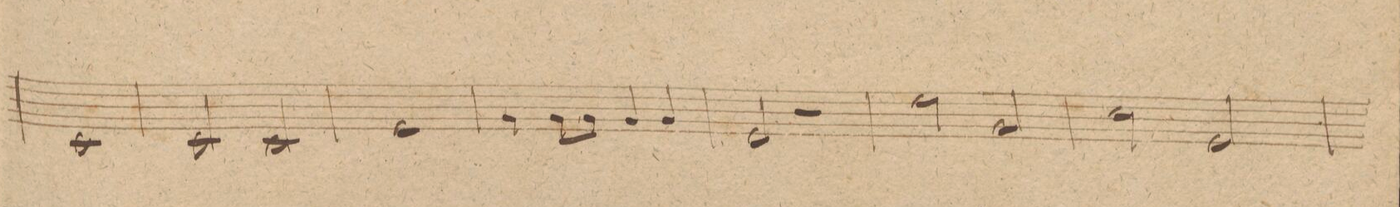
**kern	**dynam
*I"Trompetto. 2do in A.	*
*clefG2	*
*k[f#c#g#]	*
*met(c|)	*
*M2/2	*
1A	.
=83	=83
2A/	.
2A/	.
=84	=84
1c#	.
=85	=85
4e\	.
8e\L	.
8e\J	.
4e/	.
4e/	.
=86	=86
2c#/	.
2r	.
=87	=87
2cc#\	.
2e/	.
=88	=88
2a\	.
2c#/	.
=89	=89
*-	*-
